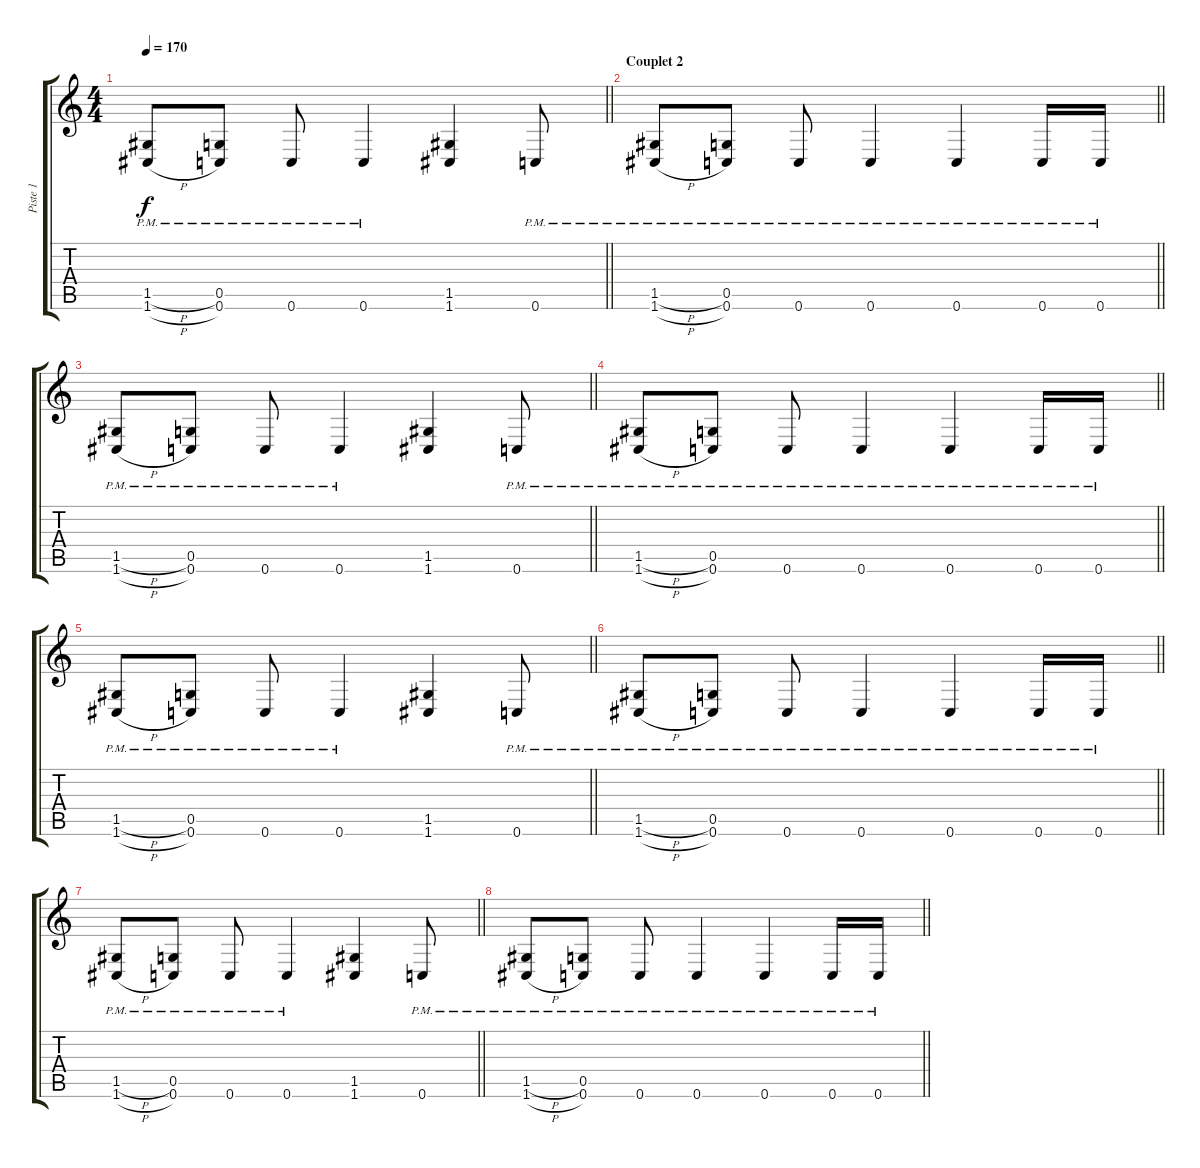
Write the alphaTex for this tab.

\track ("Piste 1" "Piste 1") {instrument distortionguitar}
\staff {score tabs}
\tuning (D4 A3 F3 C3 G2 C2) {hide}
\ts (4 4)
\tempo 170
\clef g2
\barLineRight lightlight
\ks c
(1.5{h pm} 1.6{h pm}).8{dy f} (0.5 0.6{pm}).8 0.6{pm}.8 0.6{pm}.4 (1.5 1.6).4 0.6{pm}.8 |
\section ("" "Couplet 2")
\barLineRight lightlight
(1.5{h pm} 1.6{h pm}).8 (0.5 0.6{pm}).8 0.6{pm}.8 0.6{pm}.4 0.6{pm}.4 0.6{pm}.16 0.6{pm}.16 |
\barLineRight lightlight
(1.5{h pm} 1.6{h pm}).8 (0.5 0.6{pm}).8 0.6{pm}.8 0.6{pm}.4 (1.5 1.6).4 0.6{pm}.8 |
\barLineRight lightlight
(1.5{h pm} 1.6{h pm}).8 (0.5 0.6{pm}).8 0.6{pm}.8 0.6{pm}.4 0.6{pm}.4 0.6{pm}.16 0.6{pm}.16 |
\barLineRight lightlight
(1.5{h pm} 1.6{h pm}).8 (0.5 0.6{pm}).8 0.6{pm}.8 0.6{pm}.4 (1.5 1.6).4 0.6{pm}.8 |
\barLineRight lightlight
(1.5{h pm} 1.6{h pm}).8 (0.5 0.6{pm}).8 0.6{pm}.8 0.6{pm}.4 0.6{pm}.4 0.6{pm}.16 0.6{pm}.16 |
\barLineRight lightlight
(1.5{h pm} 1.6{h pm}).8 (0.5 0.6{pm}).8 0.6{pm}.8 0.6{pm}.4 (1.5 1.6).4 0.6{pm}.8 |
\barLineRight lightlight
(1.5{h pm} 1.6{h pm}).8 (0.5 0.6{pm}).8 0.6{pm}.8 0.6{pm}.4 0.6{pm}.4 0.6{pm}.16 0.6{pm}.16
